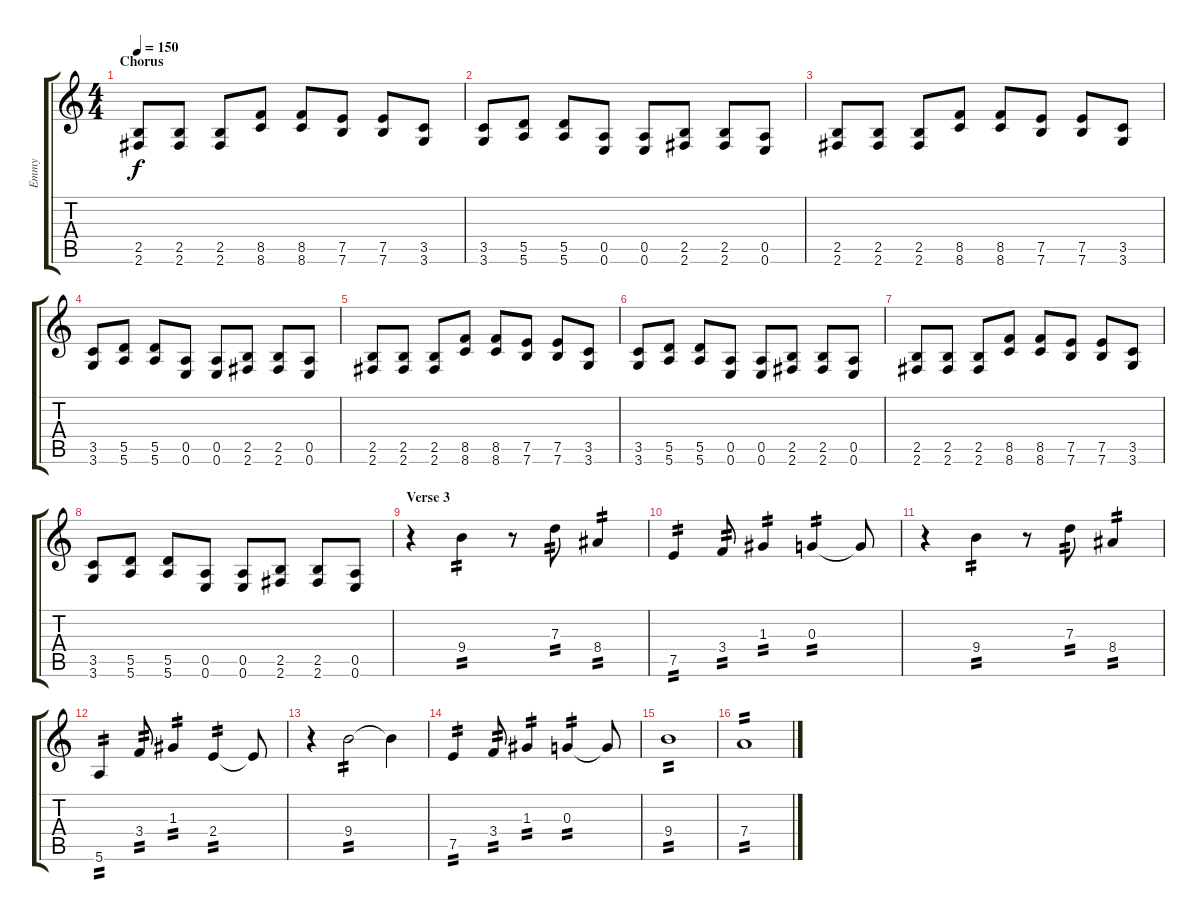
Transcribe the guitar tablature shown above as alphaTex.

\track ("Emmy" "Emmy") {instrument overdrivenguitar}
\staff {score tabs}
\tuning (E4 B3 G3 D3 A2 E2) {hide}
\ts (4 4)
\section ("" "Chorus")
\tempo 150
\clef g2
\ks c
(2.5 2.6).8{dy f} (2.5 2.6).8 (2.5 2.6).8 (8.5 8.6).8 (8.5 8.6).8 (7.5 7.6).8 (7.5 7.6).8 (3.5 3.6).8 |
(3.5 3.6).8 (5.5 5.6).8 (5.5 5.6).8 (0.5 0.6).8 (0.5 0.6).8 (2.5 2.6).8 (2.5 2.6).8 (0.5 0.6).8 |
(2.5 2.6).8 (2.5 2.6).8 (2.5 2.6).8 (8.5 8.6).8 (8.5 8.6).8 (7.5 7.6).8 (7.5 7.6).8 (3.5 3.6).8 |
(3.5 3.6).8 (5.5 5.6).8 (5.5 5.6).8 (0.5 0.6).8 (0.5 0.6).8 (2.5 2.6).8 (2.5 2.6).8 (0.5 0.6).8 |
(2.5 2.6).8 (2.5 2.6).8 (2.5 2.6).8 (8.5 8.6).8 (8.5 8.6).8 (7.5 7.6).8 (7.5 7.6).8 (3.5 3.6).8 |
(3.5 3.6).8 (5.5 5.6).8 (5.5 5.6).8 (0.5 0.6).8 (0.5 0.6).8 (2.5 2.6).8 (2.5 2.6).8 (0.5 0.6).8 |
(2.5 2.6).8 (2.5 2.6).8 (2.5 2.6).8 (8.5 8.6).8 (8.5 8.6).8 (7.5 7.6).8 (7.5 7.6).8 (3.5 3.6).8 |
(3.5 3.6).8 (5.5 5.6).8 (5.5 5.6).8 (0.5 0.6).8 (0.5 0.6).8 (2.5 2.6).8 (2.5 2.6).8 (0.5 0.6).8 |
\section ("" "Verse 3")
r.4 9.4.4{tp 2} r.8 7.3.8{tp 2} 8.4.4{tp 2} |
7.5.4{tp 2} 3.4.8{tp 2} 1.3.4{tp 2} 0.3.4{tp 2} 0.3{t}.8 |
r.4 9.4.4{tp 2} r.8 7.3.8{tp 2} 8.4.4{tp 2} |
5.6.4{tp 2} 3.4.8{tp 2} 1.3.4{tp 2} 2.4.4{tp 2} 2.4{t}.8 |
r.4 9.4.2{tp 2} 9.4{t}.4 |
7.5.4{tp 2} 3.4.8{tp 2} 1.3.4{tp 2} 0.3.4{tp 2} 0.3{t}.8 |
9.4.1{tp 2} |
7.4.1{tp 2}
